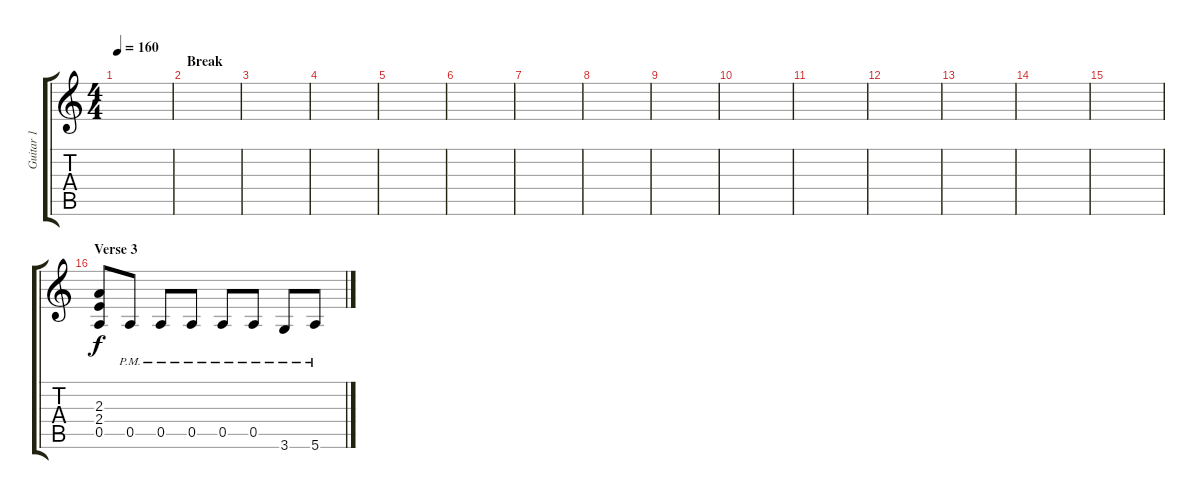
\track ("Guitar 1" "Guitar 1") {instrument distortionguitar}
\staff {score tabs}
\tuning (E4 B3 G3 D3 A2 E2) {hide}
\ts (4 4)
\tempo 160
\clef g2
\ks c
|
\section ("" "Break")
|
|
|
|
|
|
|
|
|
|
|
|
|
|
\section ("" "Verse 3")
(2.3 2.4 0.5).8 0.5{pm}.8 0.5{pm}.8 0.5{pm}.8 0.5{pm}.8 0.5{pm}.8 3.6{pm}.8 5.6{pm}.8
